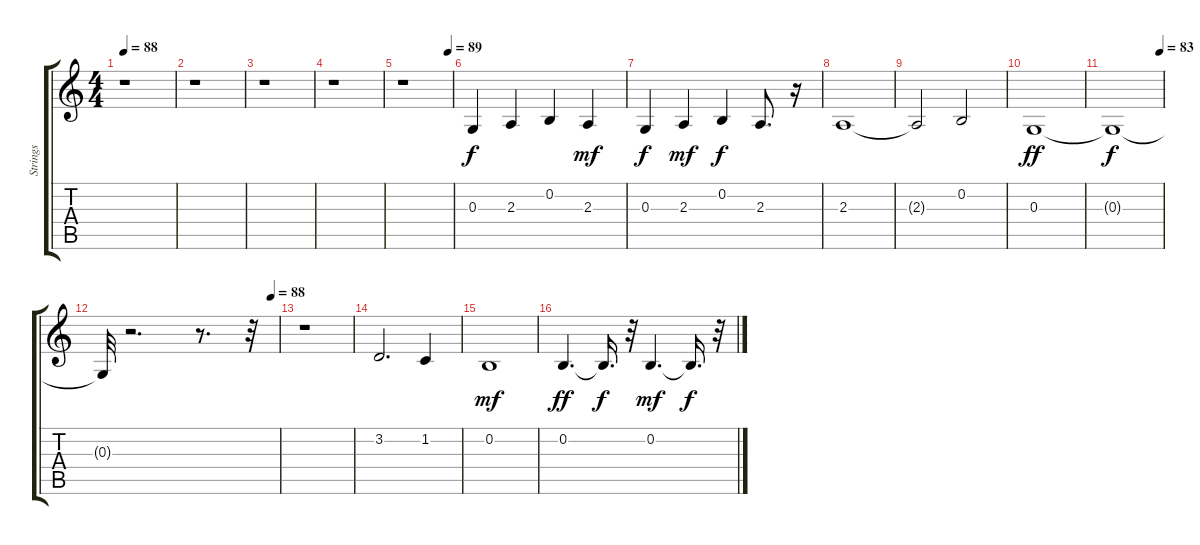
\track ("Strings" "Strings") {instrument stringensemble1}
\staff {score tabs}
\tuning (E4 B3 G3 D3 A2 E2) {hide}
\ts (4 4)
\tempo 88
\clef g2
\ks c
r.1{dy f} |
r.1 |
r.1 |
r.1 |
\tempo (89 0.9270833333333334)
r.1 |
0.3.4 2.3.4 0.2.4 2.3.4{dy mf} |
0.3.4{dy f} 2.3.4{dy mf} 0.2.4{dy f} 2.3.8{d} r.16 |
2.3.1 |
2.3{t}.2 0.2.2 |
0.3.1{dy ff} |
\tempo (83 0.9479166666666666)
0.3{t}.1{dy f} |
\tempo (88 0.9583333333333334)
0.3{t}.32 r.2{d} r.8{d} r.32 |
r.1 |
3.2.2{d} 1.2.4 |
0.2.1{dy mf} |
0.2.4{d dy ff} 0.2{t}.16{d dy f} r.32 0.2.4{d dy mf} 0.2{t}.16{d dy f} r.32
